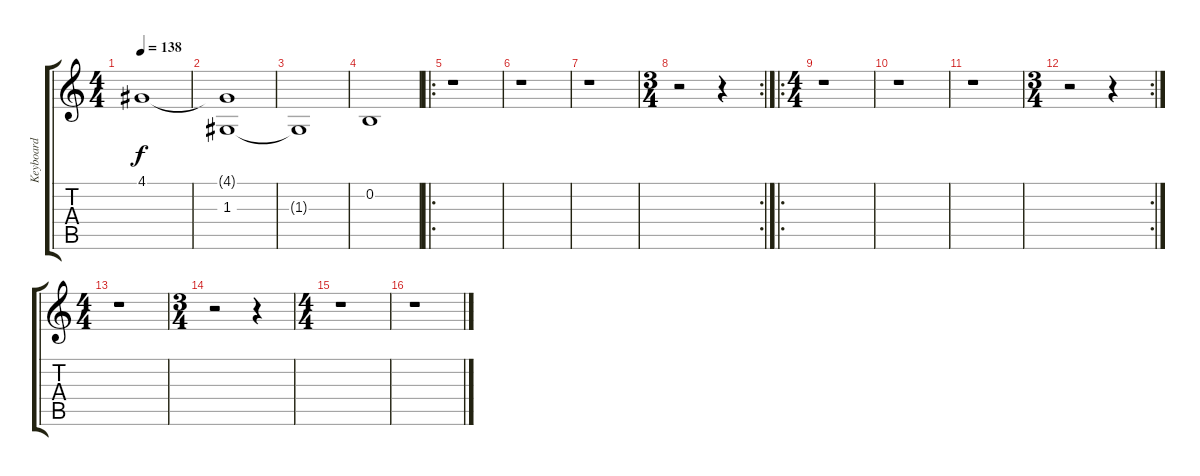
\track ("Keyboard" "Keyboard") {instrument fx6goblins}
\staff {score tabs}
\tuning (E4 B3 G3 D3 A2 E2) {hide}
\ts (4 4)
\tempo 138
\clef g2
\ks c
4.1.1{dy f} |
(4.1{t} 1.3).1 |
1.3{t}.1 |
0.2.1 |
\ro
r.1 |
r.1 |
r.1 |
\rc 2
\ts (3 4)
r.2 r.4 |
\ro
\ts (4 4)
r.1 |
r.1 |
r.1 |
\rc 2
\ts (3 4)
r.2 r.4 |
\ts (4 4)
r.1 |
\ts (3 4)
r.2 r.4 |
\ts (4 4)
r.1 |
r.1
